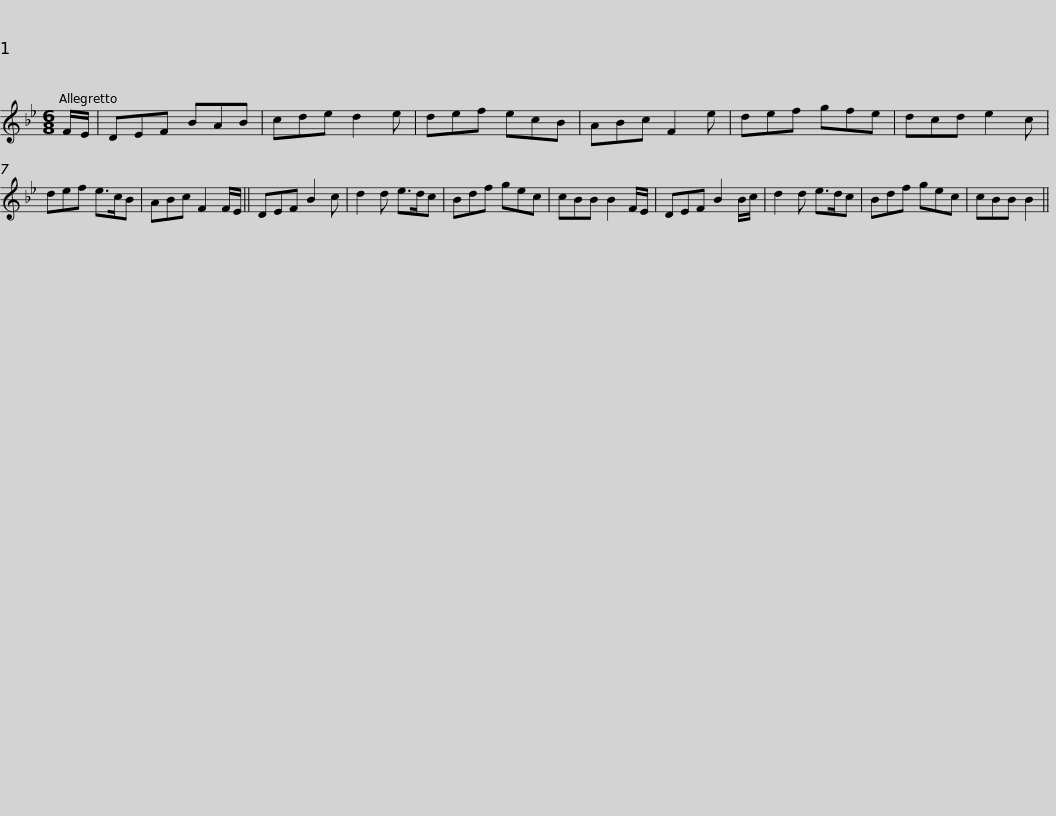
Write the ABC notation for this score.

X:1
L:1/8
M:6/8
I:linebreak $
K:Bb
V:1 treble
V:1
 F/E/ | DEF BAB | cde d2 e | def ecB | ABc F2 e | %5
 def gfe | dcd e2 c | def e>cB |$ ABc F2 F/E/ || DEF B2 c | %10
 d2 d e>dc | Bdf gec | cBB B2 F/E/ | DEF B2 B/c/ | d2 d e>dc | %15
 Bdf gec |$ cBB B2 || %17
